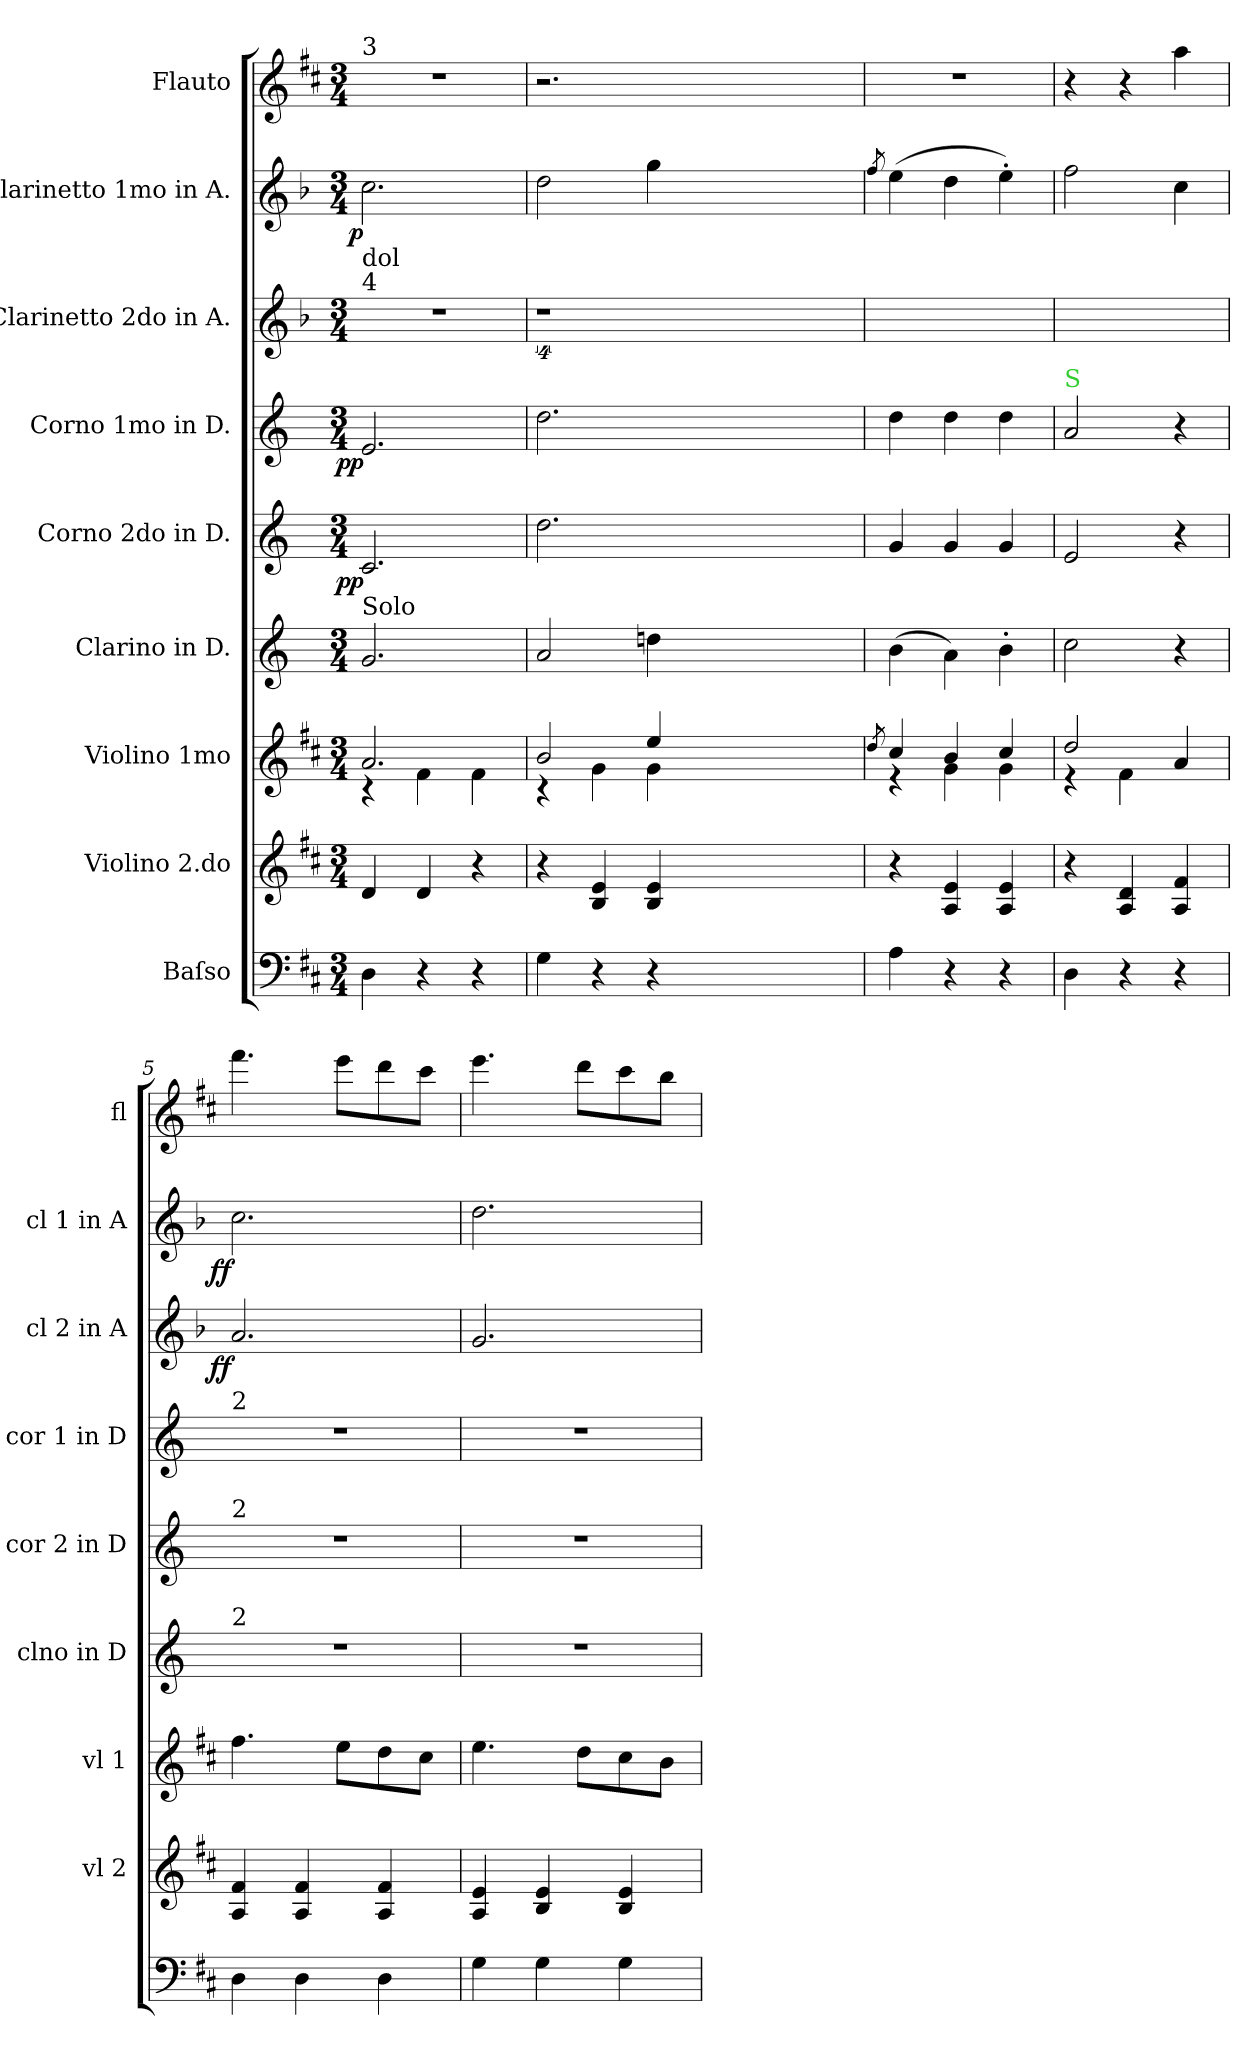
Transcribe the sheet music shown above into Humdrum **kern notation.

**kern	**kern	**kern	**kern	**kern	**dynam	**kern	**dynam	**kern	**dynam	**kern	**dynam	**kern
*part9	*part8	*part7	*part6	*part5	*part5	*part4	*part4	*part3	*part3	*part2	*part2	*part1
*staff9	*staff8	*staff7	*staff6	*staff5	*staff5	*staff4	*staff4	*staff3	*staff3	*staff2	*staff2	*staff1
*I"Baſso	*I"Violino 2.do	*I"Violino 1mo	*I"Clarino in D.	*I"Corno 2do in D.	*	*I"Corno 1mo in D.	*	*I"Clarinetto 2do in A.	*	*I"Clarinetto 1mo in A.	*	*I"Flauto
*	*I'vl 2	*I'vl 1	*I'clno in D	*I'cor 2 in D	*	*I'cor 1 in D	*	*I'cl 2 in A	*	*I'cl 1 in A	*	*I'fl
*clefF4	*clefG2	*clefG2	*clefG2	*clefG2	*	*clefG2	*	*clefG2	*	*clefG2	*	*clefG2
*	*	*	*ITrd-1c-2	*ITrd6c10	*	*ITrd6c10	*	*ITrd2c3	*	*ITrd2c3	*	*
*k[f#c#]	*k[f#c#]	*k[f#c#]	*k[f#c#]	*k[f#c#]	*	*k[f#c#]	*	*k[f#c#]	*	*k[f#c#]	*	*k[f#c#]
*D:	*D:	*D:	*D:	*D:	*	*D:	*	*D:	*	*D:	*	*D:
*M3/4	*M3/4	*M3/4	*M3/4	*M3/4	*	*M3/4	*	*M3/4	*	*M3/4	*	*M3/4
=1	=1	=1	=1	=1	=1	=1	=1	=1	=1	=1	=1	=1
*	*	*^	*	*	*	*	*	*	*	*	*	*
!	!	!	!	!	!	!	!	!	!	!	!	!	!LO:TX:a:t=3
!	!	!	!	!	!	!	!	!	!	!	!LO:TX:b:t=dol	!	!
!	!	!	!	!	!	!	!	!	!LO:TX:a:t=4	!	!	!	!
!	!	!	!	!LO:TX:a:t=Solo	!	!	!	!	!	!	!	!	!
!	!	!	!	!	!	!LO:DY:rj	!	!LO:DY:rj	!	!	!	!LO:DY:rj	!
4D\	4d/	2.a/	4r	2.a/	2.D/	pp	2.F#/	pp	2.r	.	2.a\	p	2.r
4r	4d/	.	4f#\	.	.	.	.	.	.	.	.	.	.
4r	4r	.	4f#\	.	.	.	.	.	.	.	.	.	.
=2	=2	=2	=2	=2	=2	=2	=2	=2	=2	=2	=2	=2	=2
4G\	4r	2b/	4r	2b/	2.e\	.	2.e\	.	4%9r	.	2b\	.	2.r
4r	4B/ 4e/	.	4g\	.	.	.	.	.	.	.	.	.	.
4r	4B/ 4e/	4ee/	4g\	4een\	.	.	.	.	.	.	4ee\	.	.
1.ryy	1.ryy	1.ryy	1.ryy	1.ryy	1.ryy	.	1.ryy	.	.	.	1.ryy	.	1.ryy
=3	=3	=3	=3	=3	=3	=3	=3	=3	=3	=3	=3	=3	=3
.	.	8qdd/	.	.	.	.	.	.	.	.	8qdd/	.	.
4A\	4r	4cc#/	4r	(4cc#\	4A/	.	4e\	.	2.ryy	.	(4cc#\	.	2.r
4r	4A/ 4e/	4b/	4g\	4b\)	4A/	.	4e\	.	.	.	4b\	.	.
4r	4A/ 4e/	4cc#/	4g\	4cc#'\	4A/	.	4e\	.	.	.	4cc#'\)	.	.
=4	=4	=4	=4	=4	=4	=4	=4	=4	=4	=4	=4	=4	=4
!	!	!	!	!	!	!	!LO:TX:a:color=limegreen:t=S	!	!	!	!	!	!
4D\	4r	2dd/	4r	2dd\	2F#/	.	2B/	.	2.ryy	.	2dd\	.	4r
4r	4A/ 4d/	.	4f#\	.	.	.	.	.	.	.	.	.	4r
4r	4A/ 4f#/	4a/	4ryy	4r	4r	.	4r	.	.	.	4a\	.	4aa\
=5	=5	=5	=5	=5	=5	=5	=5	=5	=5	=5	=5	=5	=5
!	!	!	!	!	!	!	!LO:TX:a:t=2	!	!	!	!	!	!
!	!	!	!	!	!LO:TX:a:t=2	!	!	!	!	!	!	!	!
!	!	!	!	!LO:TX:a:t=2	!	!	!	!	!	!	!	!	!
!	!	!	!	!	!	!	!	!	!	!LO:DY:rj	!	!LO:DY:rj	!
*	*	*v	*v	*	*	*	*	*	*	*	*	*	*
4D\	4A/ 4f#/	4.ff#\	2.r	2.r	.	2.r	.	2.f#/	ff	2.a\	ff	4.fff#\
4D\	4A/ 4f#/	.	.	.	.	.	.	.	.	.	.	.
.	.	8ee\L	.	.	.	.	.	.	.	.	.	8eee\L
4D\	4A/ 4f#/	8dd\	.	.	.	.	.	.	.	.	.	8ddd\
.	.	8cc#\J	.	.	.	.	.	.	.	.	.	8ccc#\J
=6	=6	=6	=6	=6	=6	=6	=6	=6	=6	=6	=6	=6
4G\	4A/ 4e/	4.ee\	2.r	2.r	.	2.r	.	2.e/	.	2.b\	.	4.eee\
4G\	4B/ 4e/	.	.	.	.	.	.	.	.	.	.	.
.	.	8dd\L	.	.	.	.	.	.	.	.	.	8ddd\L
4G\	4B/ 4e/	8cc#\	.	.	.	.	.	.	.	.	.	8ccc#\
.	.	8b\J	.	.	.	.	.	.	.	.	.	8bb\J
=	=	=	=	=	=	=	=	=	=	=	=	=
*-	*-	*-	*-	*-	*-	*-	*-	*-	*-	*-	*-	*-
